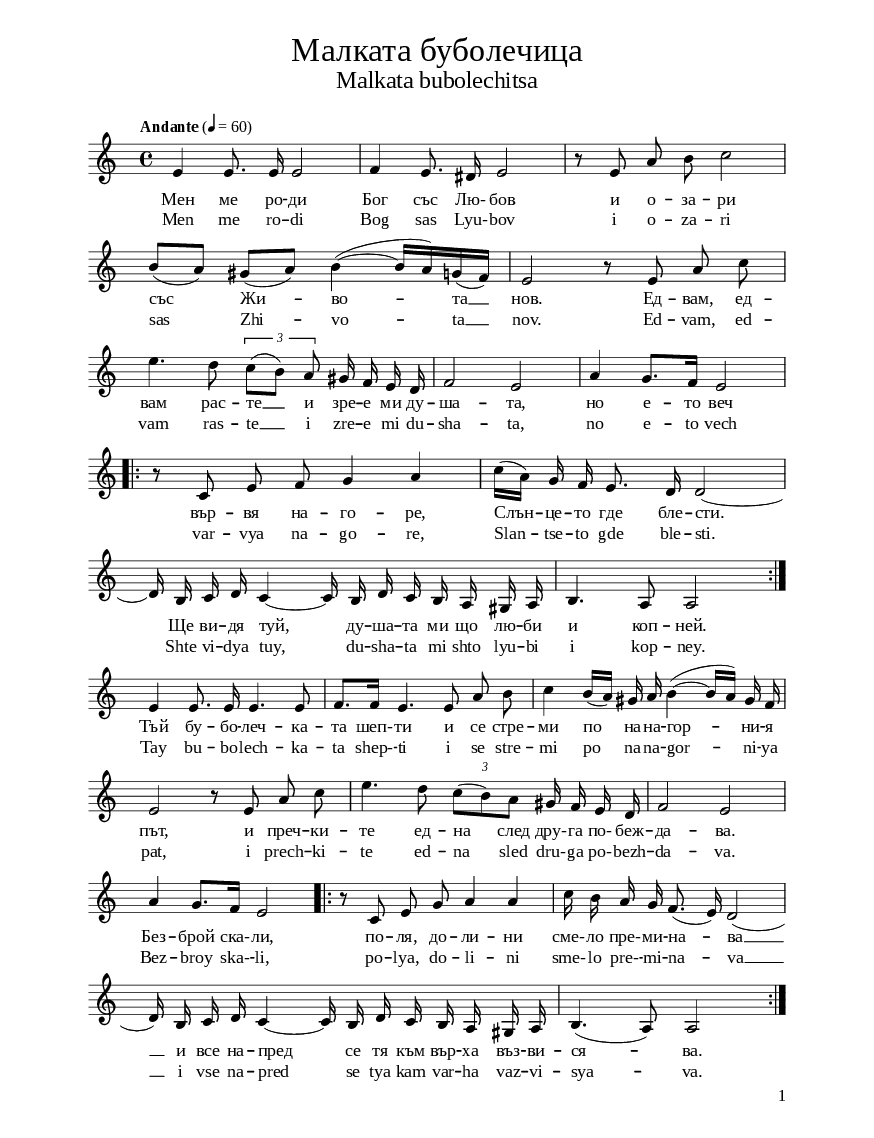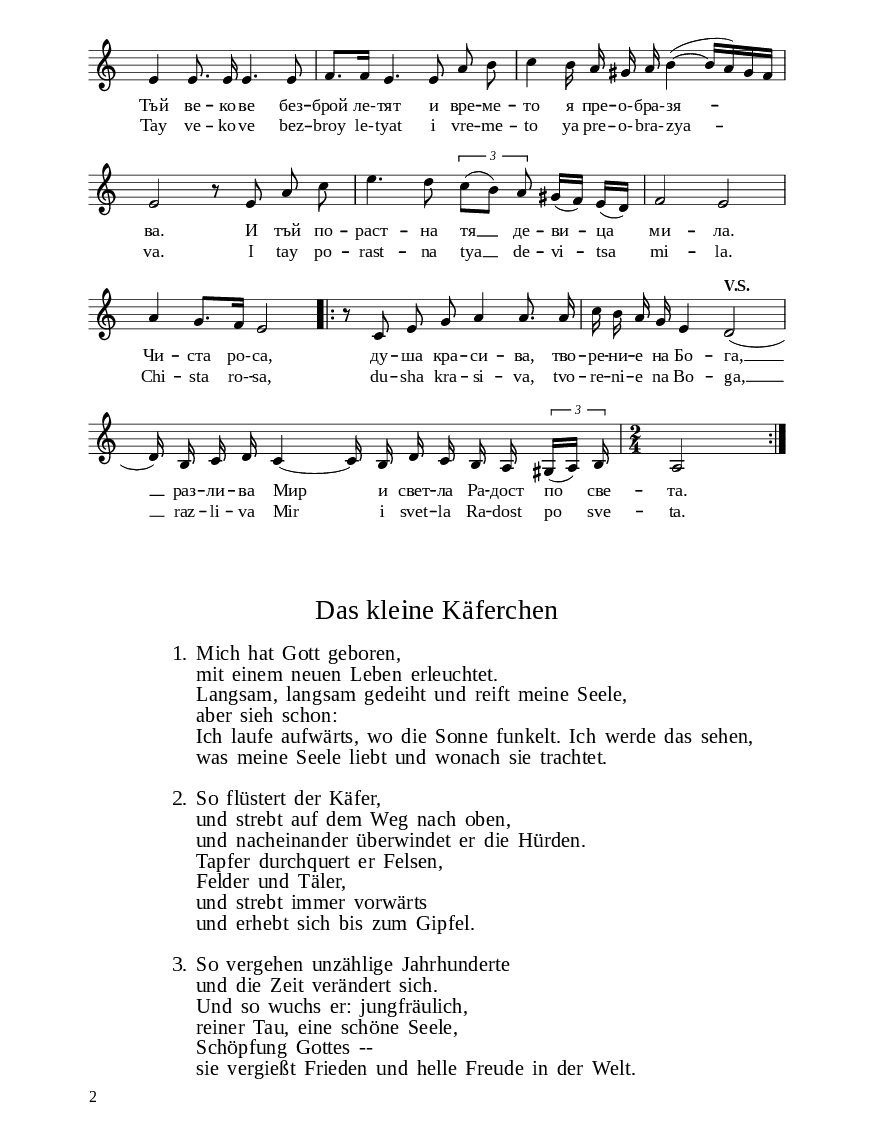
% Виж за разположението на текста.
\version "2.24.0"

% include paper part and global functions
\include "include/globals.ily"

\bookpart {
  \label #'ref173
  \tocItem \markup "Малката буболечица – Malkata bubolechitsa"
  \include "include/bookpart-paper.ily"
  \score {
    \include "include/score-layout.ily"

    \new Voice \absolute {
      \clef treble
      \key a \minor
      \time 4/4
      \tempoFunc "Andante" 4 "60"
      \autoBeamOff
      e'4  e'8.  e'16  e'2 | % 2
      f'4  e'8.  dis'16  e'2 | % 3
      r8  e'8  a'8  b'8  c''2 \break | % 4
      b'8 ( [  a'8  ])   gis'8 ( [  a'8 ])
      \autoBeamOn b'4  ( ~  b'16   a'16  )   g'16 (
      f'16  )  | % 5
      e'2 r8 \autoBeamOff e'8  a'8  c''8 \break | % 6
      e''4.  d''8 \tweak direction #up \times 2/3 {
        \once \override Slur.positions = #'(1 . 1) c''8  (  [ b'8 ])  a'8
      }
      gis'16  f'16  e'16  d'16 | % 7
      f'2  e'2 | % 8
      \autoBeamOn a'4  g'8.  f'16  e'2 \break
      \repeat
      volta 2 {
        | % 9
        \autoBeamOff  r8  c'8  e'8  f'8  g'4  a'4 |
        c''16 ( [  a'16 ] )  g'16  f'16
        e'8.  d'16  d'2 ~ | % 11
        d'16  b16  c'16  d'16  c'4 ~
        c'16  b16  d'16  c'16  b16
        a16  gis16  a16 | % 12
        b4.  a8  a2 \break
      }

      e'4 e'8. e'16 e'4. e'8 |\autoBeamOn f'8. f'16  e'4. \autoBeamOff e'8 a'8 b'8 |  c''4 b'16[ ( a'16 ) ] gis'16 a'16 b'4  ( ~ b'16 [a'16] ) gis'16 f'16 | \break

      e'2 r8 e'8 a'8 c''8 | e''4. d''8  \tweak direction #up \times 2/3 {
        \once \override Slur.positions = #'(1 . 1) \autoBeamOn c''8  (   b'8 )  a'8
      } \autoBeamOff gis'16 f'16 e'16 d'16 | f'2 e'2 | \break


      \autoBeamOn  a'4 g'8.  f'16  e'2 |  \bar ".|:"  \autoBeamOff r8 c'8 e' g' a'4 a'4 |  c''16 b' a' g' f'8. ( e'16 ) d'2 (| \break

      d'16)  b16  c'16  d'16  c'4 ~
      c'16  b16  d'16  c'16  b16
      a16  gis16  a16 | % 12
      b4. ( a8 ) a2 \break \bar ":|."


      e'4 e'8. e'16 e'4. e'8 | \autoBeamOn f'8. f'16 e'4. \autoBeamOff e'8 a'8 b'8 |  c''4 b'16  a'16 gis'16 a'16 \autoBeamOn b'4  ( ~ b'16 a'16 ) gis'16 f'16 | \break

      e'2 r8 \autoBeamOff e'8 a'8 c''8 | e''4. d''8  \tweak direction #up \times 2/3 {
        \once \override Slur.positions = #'(1 . 1) c''8  ( [  b'8 ) ] a'8
      } gis'16 [( f'16 )] e'16 [(d'16) ] | f'2 e'2 | \break


      \autoBeamOn  a'4 g'8.  f'16  e'2 |  \bar ".|:"  \autoBeamOff r8 c'8 e' g' a'4 a'8. a'16 |  c''16 b' a' g' e'4 \tempo "V.S." d'2 (| \break

      d'16)  b16  c'16  d'16  c'4 ~
      c'16  b16  d'16  c'16  b16 a16 \times 2/3 { gis16 [ ( a16 ) ] b16 }| \time 2/4 a2 \break \bar ":|."
    }

    \addlyrics {
      Мен ме ро -- ди Бог със "Лю-" --
      бов и о -- за -- ри със Жи
      -- во -- та __ нов. Ед --
      вам, ед -- вам рас -- те __  и зре
      -- е ми ду -- ша -- та, но е -- то
      веч вър -- вя на -- го -- ре, Слън
      -- це -- то где бле -- сти.
      Ще ви -- дя туй, ду -- ша -- та
      ми що лю -- би и коп -- ней.

      Тъй бу -- бо -- леч -- ка -- та "шеп-" -- ти
      и се стре -- ми по на -- на -- гор -- ни -- я път,
      и преч -- ки -- те ед -- на след "дру-" -- га
      "по-" -- беж -- да -- ва.
      Без -- брой "ска-" -- ли, по -- ля, до -- ли -- ни
      "сме-" -- ло "пре-" -- ми -- на -- ва __
      и все на -- пред се тя към вър -- ха
      въз -- ви -- ся -- ва.

      Тъй ве -- ко -- ве без -- брой "ле-" -- тят
      и вре -- ме -- то я пре -- "о-" -- "бра-" -- зя -- """"ва.
      И тъй по -- раст  -- на тя __ де -- ви -- ца ми -- ла.
      Чи -- ста "ро-" -- са, ду -- ша кра -- си -- ва,
      тво -- ре -- ни -- е на Бо -- га, __
      раз -- ли -- ва Мир и свет -- ла Ра -- дост
      по све -- та.

    }
    \addlyrics {
      Men me ro -- di Bog sas "Lyu-" --
      bov i o -- za -- ri sas Zhi
      -- vo -- ta __ nov. Ed --
      vam, ed -- vam ras -- te __  i zre
      -- e mi du -- sha -- ta, no e -- to
      vech var -- vya na -- go -- re, Slan
      -- tse -- to gde ble -- sti.
      Shte vi -- dya tuy, du -- sha -- ta
      mi shto lyu -- bi i kop -- ney.

      Tay bu -- bo -- lech -- ka -- ta "shep-" -- ti
      i se stre -- mi po na -- na -- gor -- ni -- ya pat,
      i prech -- ki -- te ed -- na sled "dru-" -- ga
      "po-" -- bezh -- da -- va.
      Bez -- broy "ska-" -- li, po -- lya, do -- li -- ni
      "sme-" -- lo "pre-" -- mi -- na -- va __
      i vse na -- pred se tya kam var -- ha
      vaz -- vi -- sya -- va.

      Tay ve -- ko -- ve bez -- broy "le-" -- tyat
      i vre -- me -- to ya pre -- "o-" -- "bra-" -- zya -- """"va.
      I tay po -- rast  -- na tya __ de -- vi -- tsa mi -- la.
      Chi -- sta "ro-" -- sa, du -- sha kra -- si -- va,
      tvo -- re -- ni -- e na Bo -- ga, __
      raz -- li -- va Mir i svet -- la Ra -- dost
      po sve -- ta.
    }

    \header {
      title = \titleFunc "Малката буболечица" "Malkata bubolechitsa"
    }

    \midi{}

  } % score



  \markup \empty-two

  % include foreign translation(s) of the song
  
\version "2.22.1"

\markup \fill-line { \fontsize #deTitleFontSize "Das kleine Käferchen" }
\markup \null
\markup \null
\markup \fontsize #deCoupletFontSize {
  \hspace #8
  \override #`(baseline-skip . ,deCoupletBaselineSkip)
      \column {
  \line {1. Mich hat Gott geboren,}

  \line { "   " mit einem neuen Leben erleuchtet.}

  \line { "   " Langsam, langsam gedeiht und reift meine Seele,}

  \line { "   " aber sieh schon:}

  \line { "   " Ich laufe aufwärts, wo die Sonne funkelt. Ich werde das sehen,}

  \line { "   " was meine Seele liebt und wonach sie trachtet.}
  \line { "  " }

  \line { 2. So flüstert der Käfer,}

  \line { "   " und strebt auf dem Weg nach oben,}

  \line { "   " und nacheinander überwindet er die Hürden. }

  \line { "   " Tapfer durchquert er Felsen, }

  \line { "   " Felder und Täler,}

  \line { "   " und strebt immer vorwärts}

  \line { "   " und erhebt sich bis zum Gipfel.}
  \line { "  " }
  \line { 3. So vergehen unzählige Jahrhunderte}

  \line { "   " und die Zeit verändert sich.}

  \line { "   " Und so wuchs er: jungfräulich,}

  \line { "   " reiner Tau, eine schöne Seele,}

  \line { "   " Schöpfung Gottes --}

  \line { "   " sie vergießt Frieden und helle Freude in der Welt.}
}
}


} % bookpart

% Più mosso
%
